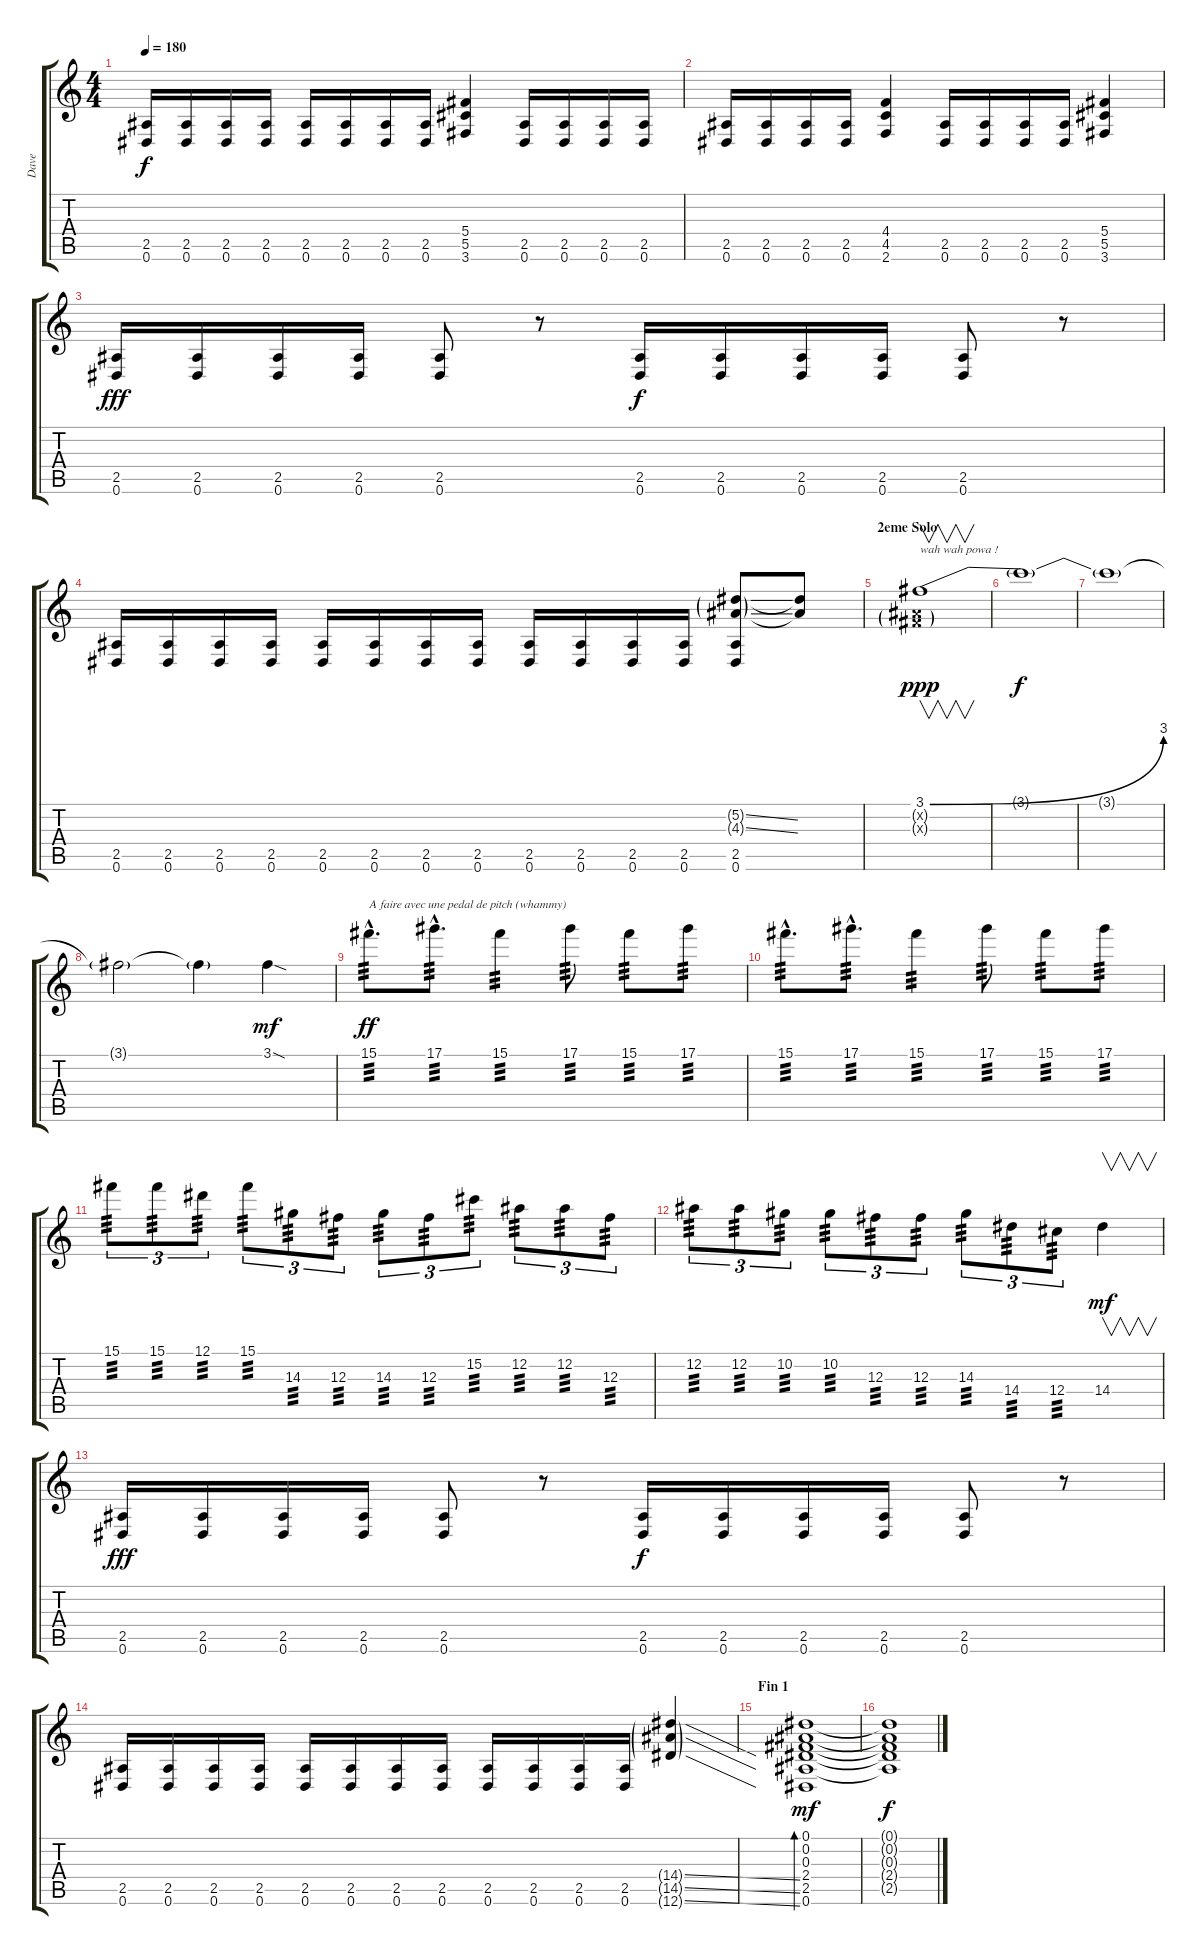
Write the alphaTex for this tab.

\track ("Dave" "Dave") {instrument overdrivenguitar}
\staff {score tabs}
\tuning (Eb4 Bb3 Gb3 Db3 Ab2 Eb2) {hide}
\ts (4 4)
\tempo 180
\clef g2
\ks c
(2.5 0.6).16{dy f instrument distortionguitar} (2.5 0.6).16 (2.5 0.6).16 (2.5 0.6).16 (2.5 0.6).16 (2.5 0.6).16 (2.5 0.6).16 (2.5 0.6).16 (5.4 5.5 3.6).4 (2.5 0.6).16 (2.5 0.6).16 (2.5 0.6).16 (2.5 0.6).16 |
(2.5 0.6).16{instrument distortionguitar} (2.5 0.6).16 (2.5 0.6).16 (2.5 0.6).16 (4.4 4.5 2.6).4 (2.5 0.6).16 (2.5 0.6).16 (2.5 0.6).16 (2.5 0.6).16 (5.4 5.5 3.6).4 |
(2.5 0.6).16{dy fff instrument distortionguitar} (2.5 0.6).16 (2.5 0.6).16 (2.5 0.6).16 (2.5 0.6).8 r.8 (2.5 0.6).16{dy f} (2.5 0.6).16 (2.5 0.6).16 (2.5 0.6).16 (2.5 0.6).8 r.8 |
(2.5 0.6).16{instrument distortionguitar} (2.5 0.6).16 (2.5 0.6).16 (2.5 0.6).16 (2.5 0.6).16 (2.5 0.6).16 (2.5 0.6).16 (2.5 0.6).16 (2.5 0.6).16 (2.5 0.6).16 (2.5 0.6).16 (2.5 0.6).16 (5.2{ss g} 4.3{ss g} 2.5 0.6).8 (5.2{t} 4.3{t}).8 |
\section ("" "2eme Solo")
(3.1{be (bend 0 0 60 12)} 0.2{g x} 0.3{g x}).1{v txt "wah wah powa !" dy ppp instrument distortionguitar} |
3.1{t}.1{dy f} |
3.1{t}.1 |
3.1{t}.2 3.1{t}.4 3.1{sod}.4{dy mf} |
15.1{hac}.8{d txt "A faire avec une pedal de pitch (whammy)" tp 3 dy ff instrument distortionguitar} 17.1{hac}.8{d tp 3} 15.1.4{tp 3} 17.1.8{tp 3} 15.1.8{tp 3} 17.1.8{tp 3} |
15.1{hac}.8{d tp 3 instrument distortionguitar} 17.1{hac}.8{d tp 3} 15.1.4{tp 3} 17.1.8{tp 3} 15.1.8{tp 3} 17.1.8{tp 3} |
15.1.8{tu (3 2) tp 3 instrument distortionguitar} 15.1.8{tu (3 2) tp 3} 12.1.8{tu (3 2) tp 3} 15.1.8{tu (3 2) tp 3} 14.3.8{tu (3 2) tp 3} 12.3.8{tu (3 2) tp 3} 14.3.8{tu (3 2) tp 3} 12.3.8{tu (3 2) tp 3} 15.2.8{tu (3 2) tp 3} 12.2.8{tu (3 2) tp 3} 12.2.8{tu (3 2) tp 3} 12.3.8{tu (3 2) tp 3} |
12.2.8{tu (3 2) tp 3 instrument distortionguitar} 12.2.8{tu (3 2) tp 3} 10.2.8{tu (3 2) tp 3} 10.2.8{tu (3 2) tp 3} 12.3.8{tu (3 2) tp 3} 12.3.8{tu (3 2) tp 3} 14.3.8{tu (3 2) tp 3} 14.4.8{tu (3 2) tp 3} 12.4.8{tu (3 2) tp 3} 14.4.4{v dy mf} |
(2.5 0.6).16{dy fff instrument distortionguitar} (2.5 0.6).16 (2.5 0.6).16 (2.5 0.6).16 (2.5 0.6).8 r.8 (2.5 0.6).16{dy f} (2.5 0.6).16 (2.5 0.6).16 (2.5 0.6).16 (2.5 0.6).8 r.8 |
(2.5 0.6).16{instrument distortionguitar} (2.5 0.6).16 (2.5 0.6).16 (2.5 0.6).16 (2.5 0.6).16 (2.5 0.6).16 (2.5 0.6).16 (2.5 0.6).16 (2.5 0.6).16 (2.5 0.6).16 (2.5 0.6).16 (2.5 0.6).16 (14.4{ss g} 14.5{ss g} 12.6{ss g}).4 |
\section ("" "Fin 1")
(0.1 0.2 0.3 2.4 2.5 0.6).1{bd 120 dy mf instrument distortionguitar} |
(0.1{t} 0.2{t} 0.3{t} 2.4{t} 2.5{t}).1{dy f}
